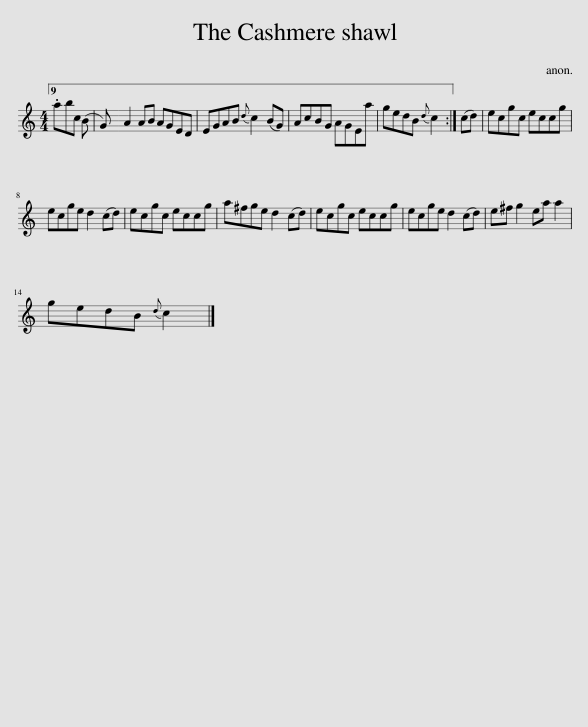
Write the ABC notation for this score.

X:1
L:1/8
M:4/4
I:linebreak $
K:C
V:1 treble
V:1
 .abc (B G) | A2 AB AGED | EGAB{d} c2 (BG) | AcBG AGEa | gedB{d} c2 :| %5
 (cd) | ecgc eccg |$ ecge d2 (cd) | ecgc eccg | a^fge d2 (cd) | %10
 ecgc eccg | ecge d2 (cd) | e^f g2 ea a2 |$ gedB{d} c2 |] %14
